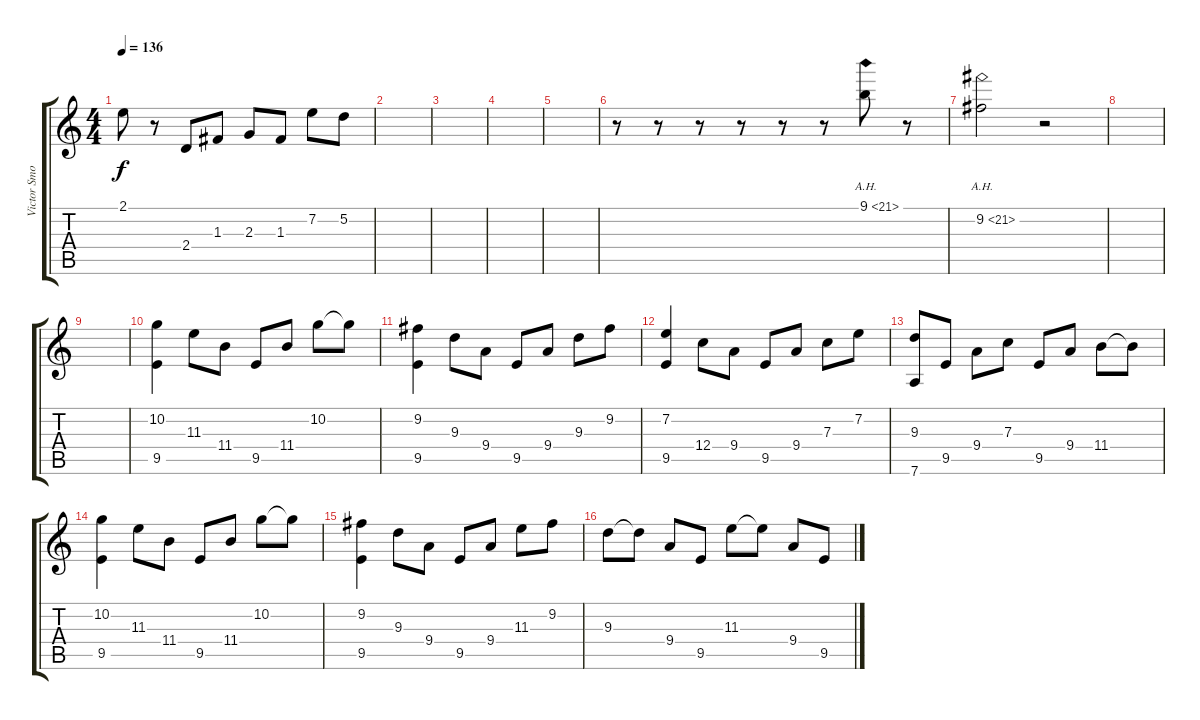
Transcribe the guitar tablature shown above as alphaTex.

\track ("Victor Smolski acustic guitar" "Victor Smo") {instrument acousticguitarnylon}
\staff {score tabs}
\tuning (D4 A3 F3 C3 G2 D2) {hide}
\ts (4 4)
\tempo 136
\clef g2
\ks c
2.1{t}.8{dy f} r.8 2.4.8 1.3.8 2.3.8 1.3.8 7.2.8 5.2.8 |
|
|
|
|
r.8 r.8 r.8 r.8 r.8 r.8 9.1{ah 12}.8 r.8 |
9.2{ah 12}.2 r.2 |
|
|
(10.2 9.5).4 11.3.8 11.4.8 9.5.8 11.4.8 10.2.8 10.2{t}.8 |
(9.2 9.5).4 9.3.8 9.4.8 9.5.8 9.4.8 9.3.8 9.2.8 |
(7.2 9.5).4 12.4.8 9.4.8 9.5.8 9.4.8 7.3.8 7.2.8 |
(9.3 7.6).8 9.5.8 9.4.8 7.3.8 9.5.8 9.4.8 11.4.8 11.4{t}.8 |
(10.2 9.5).4 11.3.8 11.4.8 9.5.8 11.4.8 10.2.8 10.2{t}.8 |
(9.2 9.5).4 9.3.8 9.4.8 9.5.8 9.4.8 11.3.8 9.2.8 |
9.3.8 9.3{t}.8 9.4.8 9.5.8 11.3.8 11.3{t}.8 9.4.8 9.5.8
